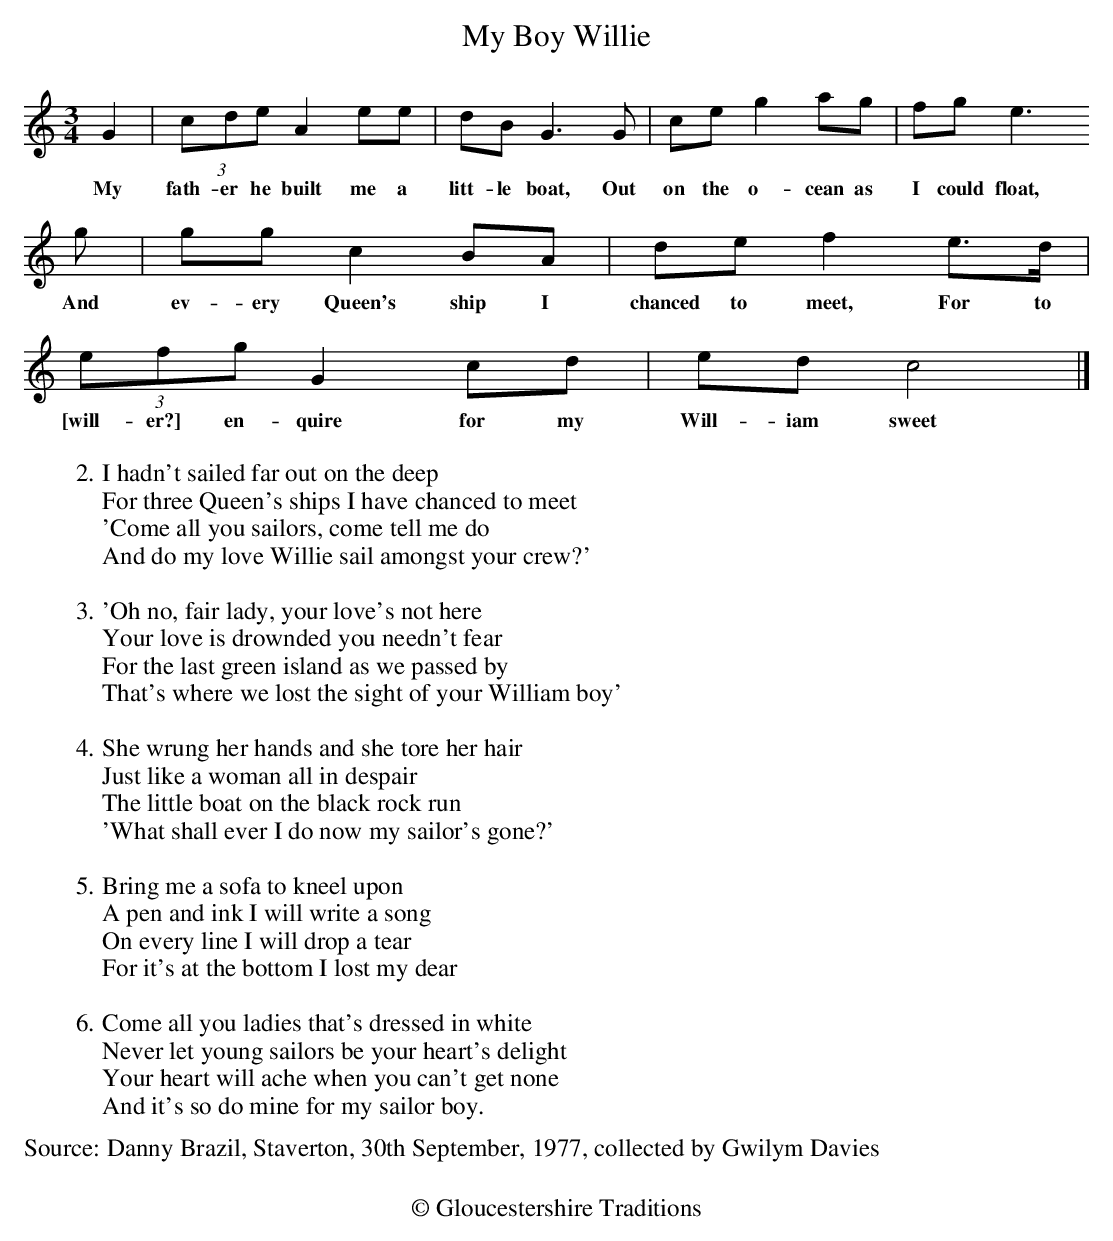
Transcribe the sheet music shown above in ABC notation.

X:1
T: My Boy Willie
M: 3/4
L: 1/4
K: C
G | (3c/d/e/ Ae/e/ | d/B/G3/G/ | c/e/ga/g/ | f/g/  e3/
w:My fath-er he built me a litt-le boat, Out on the o-cean as I could float,
g/ | g/g/ cB/A/ | d/e/ f e/>d/ | (3e/f/g/ G c/d/ | e/d/ c2 |]
w:And ev-ery Queen's ship I chanced to meet, For to [will-er?] en-quire for my Will-iam sweet
%%text
%%text
W:2.I hadn't sailed far out on the deep
W:For three Queen's ships I have chanced to meet
W:'Come all you sailors, come tell me do
W:And do my love Willie sail amongst your crew?'
W:
W:3.'Oh no, fair lady, your love's not here
W:Your love is drownded you needn't fear
W:For the last green island as we passed by
W:That's where we lost the sight of your William boy'
W:
W:4.She wrung her hands and she tore her hair
W:Just like a woman all in despair
W:The little boat on the black rock run
W:'What shall ever I do now my sailor's gone?'
W:
W:5.Bring me a sofa to kneel upon
W:A pen and ink I will write a song
W:On every line I will drop a tear
W:For it's at the bottom I lost my dear
W:
W:6.Come all you ladies that's dressed in white
W:Never let young sailors be your heart's delight
W:Your heart will ache when you can't get none
W:And it's so do mine for my sailor boy.
